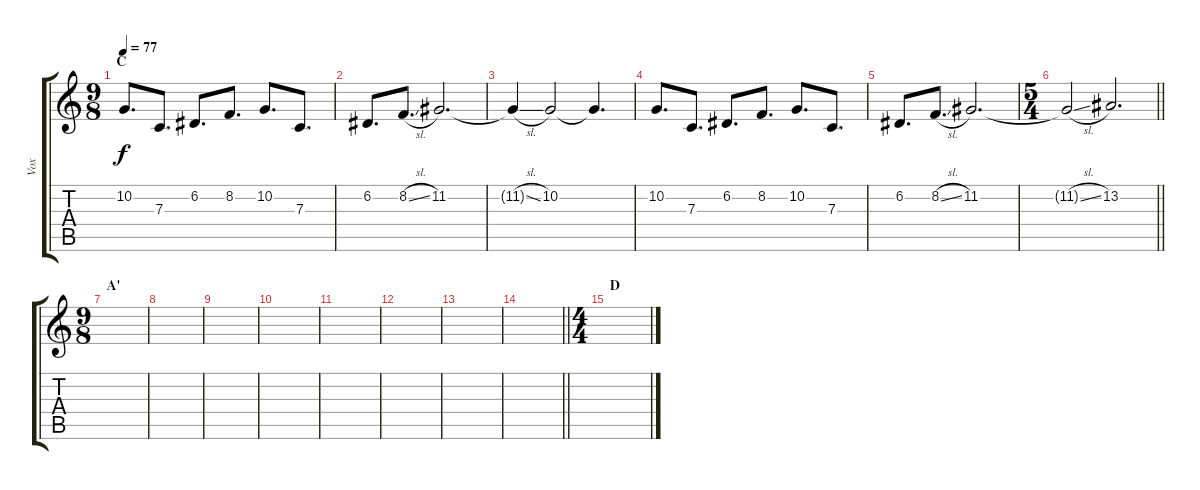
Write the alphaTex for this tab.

\track ("Vox" "Vox") {instrument lead2sawtooth}
\staff {score tabs}
\tuning (D4 A3 F3 C3 G2 C2) {hide}
\ts (9 8)
\section ("" "C")
\tempo 77
\clef g2
\ks c
10.2.8{d dy f} 7.3.8{d} 6.2.8{d} 8.2.8{d} 10.2.8{d} 7.3.8{d} |
6.2.8{d} 8.2{sl}.8{d} 11.2.2{d} |
11.2{sl t}.4 10.2.2 10.2{t}.4{d} |
10.2.8{d} 7.3.8{d} 6.2.8{d} 8.2.8{d} 10.2.8{d} 7.3.8{d} |
6.2.8{d} 8.2{sl}.8{d} 11.2.2{d} |
\ts (5 4)
\barLineRight lightlight
11.2{sl t}.2 13.2.2{d} |
\ts (9 8)
\section ("" "A'")
|
|
|
|
|
|
|
\barLineRight lightlight
|
\ts (4 4)
\section ("" "D")
